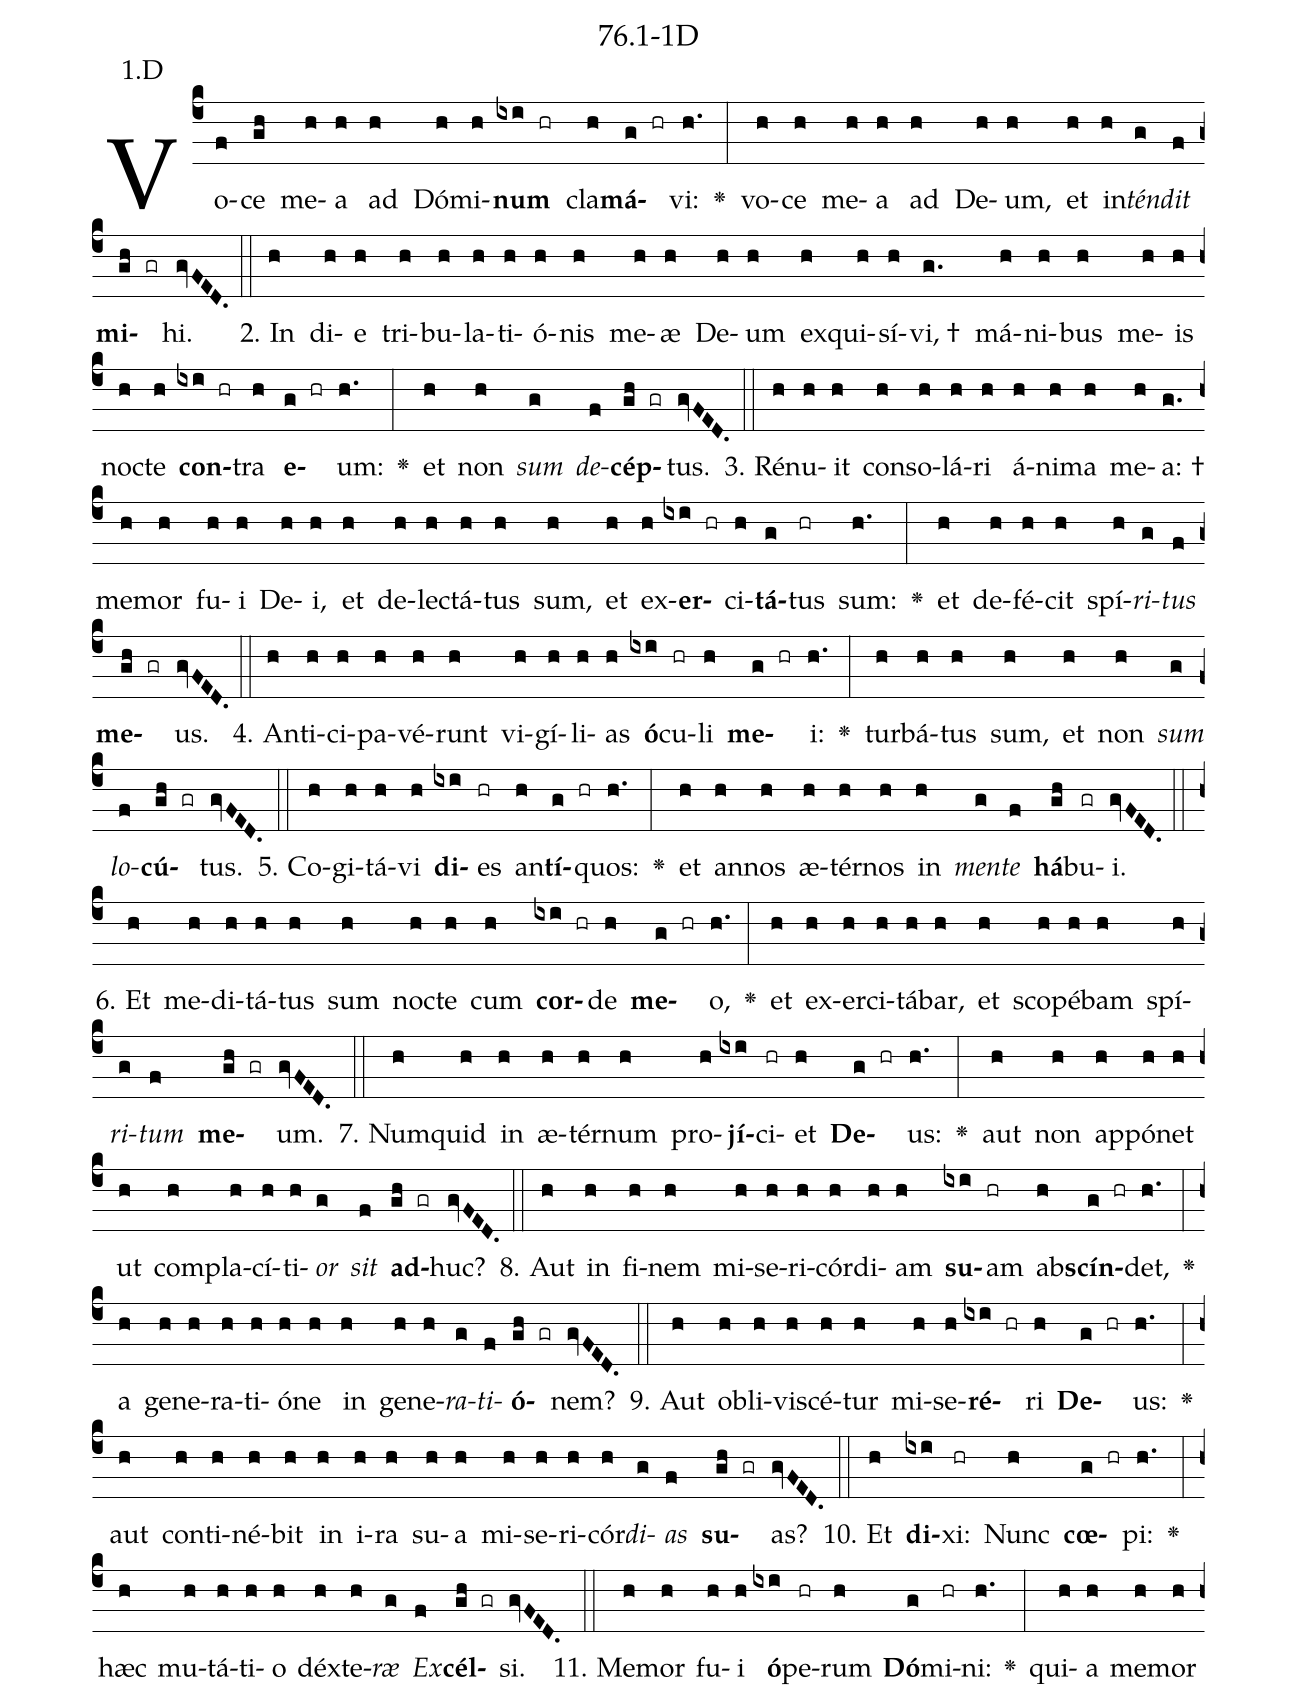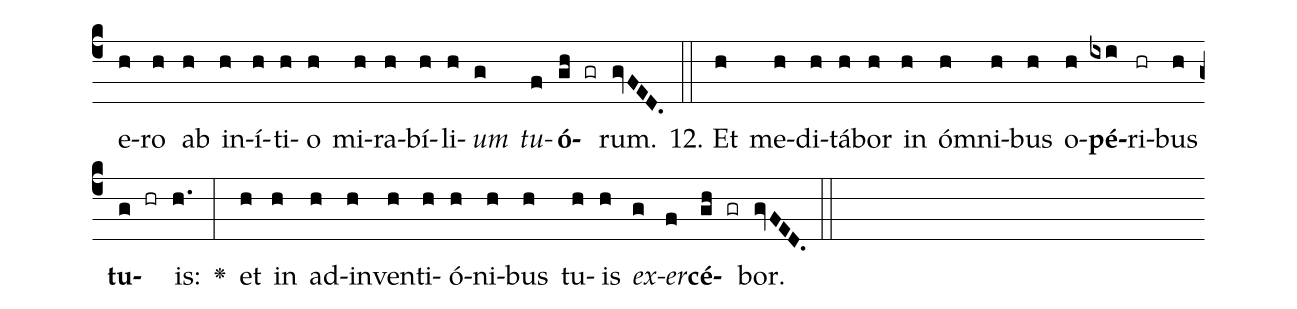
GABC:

name: 76.1-1D;
annotation: 1.D;
%%
(c4)Vo(f)ce(gh) me(h)a(h) ad(h) Dó(h)mi(h)<b>num</b>(ixi hr) cla(h)<b>má</b>(g hr)vi:(h.) <v>\greheightstar</v>(:) vo(h)ce(h) me(h)a(h) ad(h) De(h)um,(h) et(h) in(h)<i>tén</i>(g)<i>dit</i>(f) <b>mi</b>(gh gr)hi.(gvFED.) (::)
2. In(h) di(h)e(h) tri(h)bu(h)la(h)ti(h)ó(h)nis(h) me(h)æ(h) De(h)um(h) ex(h)qui(h)sí(h)vi, †(g.) má(h)ni(h)bus(h) me(h)is(h) noc(h)te(h) <b>con</b>(ixi hr)tra(h) <b>e</b>(g hr)um:(h.) <v>\greheightstar</v>(:) et(h) non(h) <i>sum</i>(g) <i>de</i>(f)<b>cép</b>(gh gr)tus.(gvFED.) (::)
3. Ré(h)nu(h)it(h) con(h)so(h)lá(h)ri(h) á(h)ni(h)ma(h) me(h)a: †(g.) me(h)mor(h) fu(h)i(h) De(h)i,(h) et(h) de(h)lec(h)tá(h)tus(h) sum,(h) et(h) ex(h)<b>er</b>(ixi hr)ci(h)<b>tá</b>(g)tus(hr) sum:(h.) <v>\greheightstar</v>(:) et(h) de(h)fé(h)cit(h) spí(h)<i>ri</i>(g)<i>tus</i>(f) <b>me</b>(gh gr)us.(gvFED.) (::)
4. An(h)ti(h)ci(h)pa(h)vé(h)runt(h) vi(h)gí(h)li(h)as(h) <b>ó</b>(ixi)cu(hr)li(h) <b>me</b>(g hr)i:(h.) <v>\greheightstar</v>(:) tur(h)bá(h)tus(h) sum,(h) et(h) non(h) <i>sum</i>(g) <i>lo</i>(f)<b>cú</b>(gh gr)tus.(gvFED.) (::)
5. Co(h)gi(h)tá(h)vi(h) <b>di</b>(ixi)es(hr) an(h)<b>tí</b>(g hr)quos:(h.) <v>\greheightstar</v>(:) et(h) an(h)nos(h) æ(h)tér(h)nos(h) in(h) <i>men</i>(g)<i>te</i>(f) <b>há</b>(gh)bu(gr)i.(gvFED.) (::)
6. Et(h) me(h)di(h)tá(h)tus(h) sum(h) noc(h)te(h) cum(h) <b>cor</b>(ixi hr)de(h) <b>me</b>(g hr)o,(h.) <v>\greheightstar</v>(:) et(h) ex(h)er(h)ci(h)tá(h)bar,(h) et(h) sco(h)pé(h)bam(h) spí(h)<i>ri</i>(g)<i>tum</i>(f) <b>me</b>(gh gr)um.(gvFED.) (::)
7. Num(h)quid(h) in(h) æ(h)tér(h)num(h) pro(h)<b>jí</b>(ixi)ci(hr)et(h) <b>De</b>(g hr)us:(h.) <v>\greheightstar</v>(:) aut(h) non(h) ap(h)pó(h)net(h) ut(h) com(h)pla(h)cí(h)ti(h)<i>or</i>(g) <i>sit</i>(f) <b>ad</b>(gh gr)huc?(gvFED.) (::)
8. Aut(h) in(h) fi(h)nem(h) mi(h)se(h)ri(h)cór(h)di(h)am(h) <b>su</b>(ixi)am(hr) ab(h)<b>scín</b>(g hr)det,(h.) <v>\greheightstar</v>(:) a(h) ge(h)ne(h)ra(h)ti(h)ó(h)ne(h) in(h) ge(h)ne(h)<i>ra</i>(g)<i>ti</i>(f)<b>ó</b>(gh gr)nem?(gvFED.) (::)
9. Aut(h) ob(h)li(h)vi(h)scé(h)tur(h) mi(h)se(h)<b>ré</b>(ixi hr)ri(h) <b>De</b>(g hr)us:(h.) <v>\greheightstar</v>(:) aut(h) con(h)ti(h)né(h)bit(h) in(h) i(h)ra(h) su(h)a(h) mi(h)se(h)ri(h)cór(h)<i>di</i>(g)<i>as</i>(f) <b>su</b>(gh gr)as?(gvFED.) (::)
10. Et(h) <b>di</b>(ixi)xi:(hr) Nunc(h) <b>cœ</b>(g hr)pi:(h.) <v>\greheightstar</v>(:) hæc(h) mu(h)tá(h)ti(h)o(h) déx(h)te(h)<i>ræ</i>(g) <i>Ex</i>(f)<b>cél</b>(gh gr)si.(gvFED.) (::)
11. Me(h)mor(h) fu(h)i(h) <b>ó</b>(ixi)pe(hr)rum(h) <b>Dó</b>(g)mi(hr)ni:(h.) <v>\greheightstar</v>(:) qui(h)a(h) me(h)mor(h) e(h)ro(h) ab(h) in(h)í(h)ti(h)o(h) mi(h)ra(h)bí(h)li(h)<i>um</i>(g) <i>tu</i>(f)<b>ó</b>(gh gr)rum.(gvFED.) (::)
12. Et(h) me(h)di(h)tá(h)bor(h) in(h) óm(h)ni(h)bus(h) o(h)<b>pé</b>(ixi)ri(hr)bus(h) <b>tu</b>(g hr)is:(h.) <v>\greheightstar</v>(:) et(h) in(h) ad(h)in(h)ven(h)ti(h)ó(h)ni(h)bus(h) tu(h)is(h) <i>ex</i>(g)<i>er</i>(f)<b>cé</b>(gh gr)bor.(gvFED.) (::)
